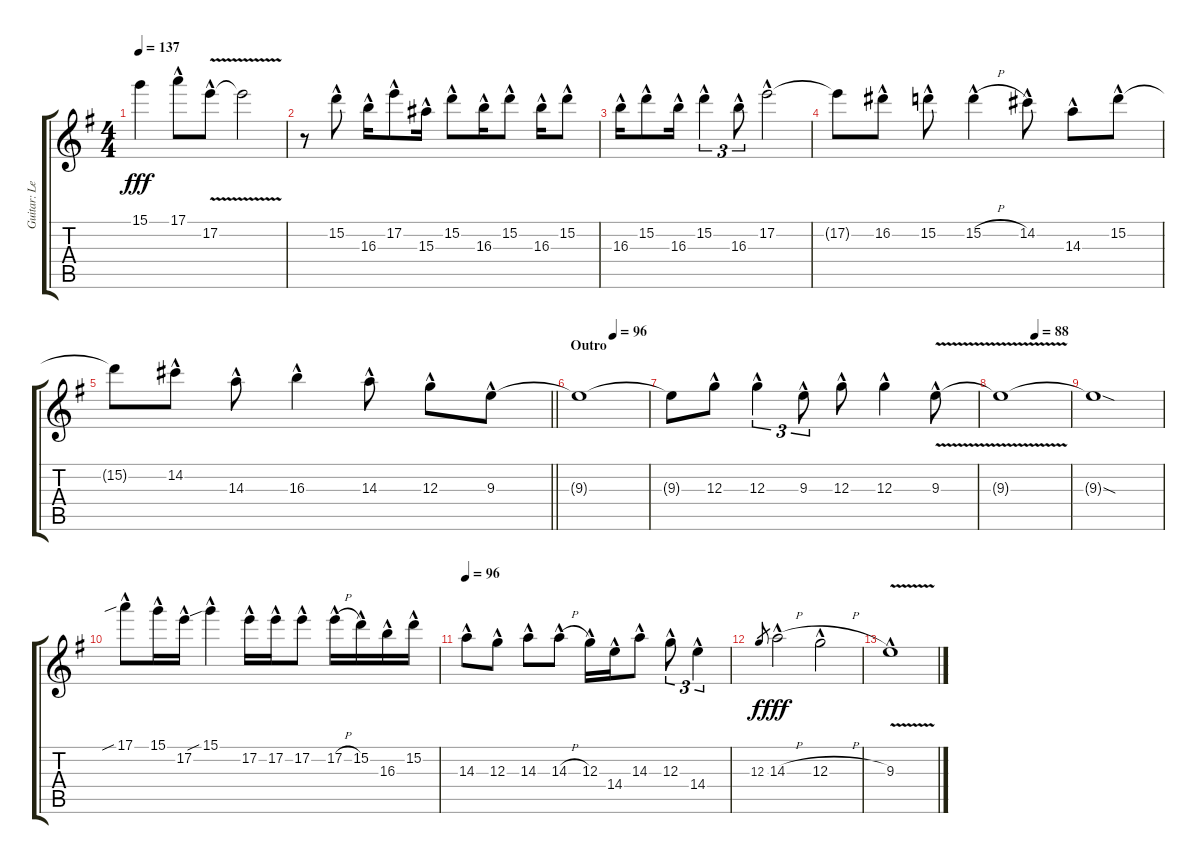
\track ("Guitar: Lead" "Guitar: Le") {instrument overdrivenguitar}
\staff {score tabs}
\tuning (E4 B3 G3 D3 A2 E2) {hide}
\ts (4 4)
\tempo 137
\clef g2
\ks g
15.1{t}.4{dy fff} 17.1{hac}.8 17.2{v hac}.8 17.2{t}.2 |
r.8 15.2{hac}.8 16.3{hac}.16 17.2{hac}.8 15.3{hac}.16 15.2{hac}.8 16.3{hac}.16 15.2{hac}.8 16.3{hac}.16 15.2{hac}.8 |
16.3{hac}.16 15.2{hac}.8 16.3{hac}.16 15.2{hac}.4{tu (3 2)} 16.3{hac}.8{tu (3 2)} 17.2{hac}.2 |
17.2{t}.8 16.2{hac}.8 15.2{hac}.8 15.2{h hac}.4 14.2{hac}.8 14.3{hac}.8 15.2{hac}.8 |
\barLineRight lightlight
15.2{t}.8 14.2{hac}.8 14.3{hac}.8 16.3{hac}.4 14.3{hac}.8 12.3{hac}.8 9.3{hac}.8 |
\section ("" "Outro")
\tempo (96 0.5)
9.3{t}.1 |
9.3{t}.8 12.3{hac}.8 12.3{hac}.4{tu (3 2)} 9.3{hac}.8{tu (3 2)} 12.3{hac}.8 12.3{hac}.4 9.3{v hac}.8 |
\tempo (88 0.5)
9.3{t}.1 |
9.3{sod t}.1 |
17.1{sib hac}.8 15.1{hac}.16 17.2{hac}.16 15.1{sib hac}.4 17.2{hac}.16 17.2{hac}.16 17.2{hac}.8 17.2{h hac}.16 15.2{hac}.16 16.3{hac}.16 15.2{hac}.16 |
\tempo 96
14.3{hac}.8 12.3{hac}.8 14.3{hac}.8 14.3{h hac}.8 12.3{hac}.16 14.4{hac}.16 14.3{hac}.8 12.3{hac}.8{tu (3 2)} 14.4{hac}.4{tu (3 2)} |
12.3.8{gr dy f} 14.3{h hac}.2{dy fff} 12.3{h hac}.2 |
9.3{v hac}.1
